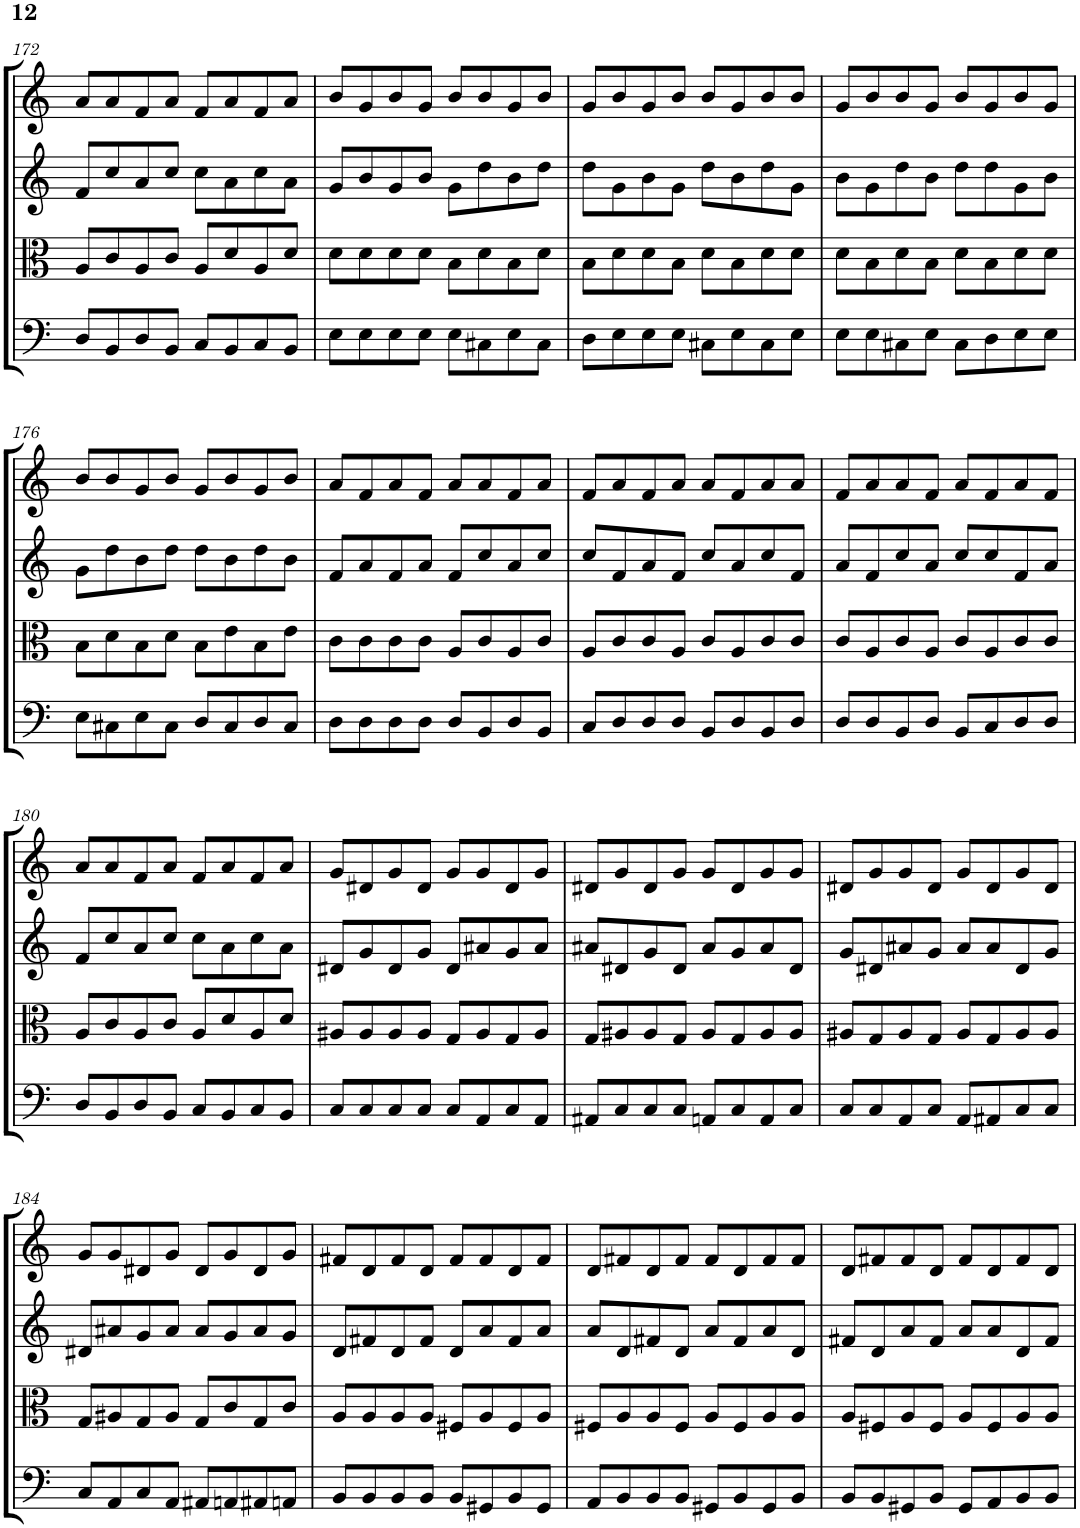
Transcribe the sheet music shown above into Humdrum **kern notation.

**kern	**kern	**kern	**kern
*part4	*part3	*part2	*part1
*staff4	*staff3	*staff2	*staff1
*I"Violoncello	*I"Viola	*I"Violin II	*I"Violin I
*I'Vc	*I'Vla	*I'Vln	*I'Vln
!!LO:PB:g=z
*clefF4	*clefC3	*clefG2	*clefG2
*k[]	*k[]	*k[]	*k[]
*M4/4	*M4/4	*M4/4	*M4/4
=172	=172	=172	=172
8D/L	8A/L	8f/L	8a/L
8BB/	8c/	8cc/	8a/
8D/	8A/	8a/	8f/
8BB/J	8c/J	8cc/J	8a/J
8C/L	8A/L	8cc\L	8f/L
8BB/	8d/	8a\	8a/
8C/	8A/	8cc\	8f/
8BB/J	8d/J	8a\J	8a/J
=173	=173	=173	=173
8E\L	8d\L	8g/L	8b/L
8E\	8d\	8b/	8g/
8E\	8d\	8g/	8b/
8E\J	8d\J	8b/J	8g/J
8E\L	8B\L	8g\L	8b/L
8C#X\	8d\	8dd\	8b/
8E\	8B\	8b\	8g/
8C#\J	8d\J	8dd\J	8b/J
=174	=174	=174	=174
8D\L	8B\L	8dd\L	8g/L
8E\	8d\	8g\	8b/
8E\	8d\	8b\	8g/
8E\J	8B\J	8g\J	8b/J
8C#X\L	8d\L	8dd\L	8b/L
8E\	8B\	8b\	8g/
8C#\	8d\	8dd\	8b/
8E\J	8d\J	8g\J	8b/J
=175	=175	=175	=175
8E\L	8d\L	8b\L	8g/L
8E\	8B\	8g\	8b/
8C#X\	8d\	8dd\	8b/
8E\J	8B\J	8b\J	8g/J
8C#\L	8d\L	8dd\L	8b/L
8D\	8B\	8dd\	8g/
8E\	8d\	8g\	8b/
8E\J	8d\J	8b\J	8g/J
!!LO:LB:g=z
=176	=176	=176	=176
8E\L	8B\L	8g\L	8b/L
8C#X\	8d\	8dd\	8b/
8E\	8B\	8b\	8g/
8C#\J	8d\J	8dd\J	8b/J
8D/L	8B\L	8dd\L	8g/L
8C#/	8e\	8b\	8b/
8D/	8B\	8dd\	8g/
8C#/J	8e\J	8b\J	8b/J
=177	=177	=177	=177
8D\L	8c\L	8f/L	8a/L
8D\	8c\	8a/	8f/
8D\	8c\	8f/	8a/
8D\J	8c\J	8a/J	8f/J
8D/L	8A/L	8f/L	8a/L
8BB/	8c/	8cc/	8a/
8D/	8A/	8a/	8f/
8BB/J	8c/J	8cc/J	8a/J
=178	=178	=178	=178
8C/L	8A/L	8cc/L	8f/L
8D/	8c/	8f/	8a/
8D/	8c/	8a/	8f/
8D/J	8A/J	8f/J	8a/J
8BB/L	8c/L	8cc/L	8a/L
8D/	8A/	8a/	8f/
8BB/	8c/	8cc/	8a/
8D/J	8c/J	8f/J	8a/J
=179	=179	=179	=179
8D/L	8c/L	8a/L	8f/L
8D/	8A/	8f/	8a/
8BB/	8c/	8cc/	8a/
8D/J	8A/J	8a/J	8f/J
8BB/L	8c/L	8cc/L	8a/L
8C/	8A/	8cc/	8f/
8D/	8c/	8f/	8a/
8D/J	8c/J	8a/J	8f/J
!!LO:LB:g=z
=180	=180	=180	=180
8D/L	8A/L	8f/L	8a/L
8BB/	8c/	8cc/	8a/
8D/	8A/	8a/	8f/
8BB/J	8c/J	8cc/J	8a/J
8C/L	8A/L	8cc\L	8f/L
8BB/	8d/	8a\	8a/
8C/	8A/	8cc\	8f/
8BB/J	8d/J	8a\J	8a/J
=181	=181	=181	=181
8C/L	8A#X/L	8d#X/L	8g/L
8C/	8A#/	8g/	8d#X/
8C/	8A#/	8d#/	8g/
8C/J	8A#/J	8g/J	8d#/J
8C/L	8G/L	8d#/L	8g/L
8AA/	8A#/	8a#X/	8g/
8C/	8G/	8g/	8d#/
8AA/J	8A#/J	8a#/J	8g/J
=182	=182	=182	=182
8AA#X/L	8G/L	8a#X/L	8d#X/L
8C/	8A#X/	8d#X/	8g/
8C/	8A#/	8g/	8d#/
8C/J	8G/J	8d#/J	8g/J
8AAn/L	8A#/L	8a#/L	8g/L
8C/	8G/	8g/	8d#/
8AA/	8A#/	8a#/	8g/
8C/J	8A#/J	8d#/J	8g/J
=183	=183	=183	=183
8C/L	8A#X/L	8g/L	8d#X/L
8C/	8G/	8d#X/	8g/
8AA/	8A#/	8a#X/	8g/
8C/J	8G/J	8g/J	8d#/J
8AA/L	8A#/L	8a#/L	8g/L
8AA#X/	8G/	8a#/	8d#/
8C/	8A#/	8d#/	8g/
8C/J	8A#/J	8g/J	8d#/J
!!LO:LB:g=z
=184	=184	=184	=184
8C/L	8G/L	8d#X/L	8g/L
8AA/	8A#X/	8a#X/	8g/
8C/	8G/	8g/	8d#X/
8AA/J	8A#/J	8a#/J	8g/J
8AA#X/L	8G/L	8a#/L	8d#/L
8AAn/	8c/	8g/	8g/
8AA#X/	8G/	8a#/	8d#/
8AAn/J	8c/J	8g/J	8g/J
=185	=185	=185	=185
8BB/L	8A/L	8d/L	8f#X/L
8BB/	8A/	8f#X/	8d/
8BB/	8A/	8d/	8f#/
8BB/J	8A/J	8f#/J	8d/J
8BB/L	8F#X/L	8d/L	8f#/L
8GG#X/	8A/	8a/	8f#/
8BB/	8F#/	8f#/	8d/
8GG#/J	8A/J	8a/J	8f#/J
=186	=186	=186	=186
8AA/L	8F#X/L	8a/L	8d/L
8BB/	8A/	8d/	8f#X/
8BB/	8A/	8f#X/	8d/
8BB/J	8F#/J	8d/J	8f#/J
8GG#X/L	8A/L	8a/L	8f#/L
8BB/	8F#/	8f#/	8d/
8GG#/	8A/	8a/	8f#/
8BB/J	8A/J	8d/J	8f#/J
=187	=187	=187	=187
8BB/L	8A/L	8f#X/L	8d/L
8BB/	8F#X/	8d/	8f#X/
8GG#X/	8A/	8a/	8f#/
8BB/J	8F#/J	8f#/J	8d/J
8GG#/L	8A/L	8a/L	8f#/L
8AA/	8F#/	8a/	8d/
8BB/	8A/	8d/	8f#/
8BB/J	8A/J	8f#/J	8d/J
=	=	=	=
*-	*-	*-	*-
